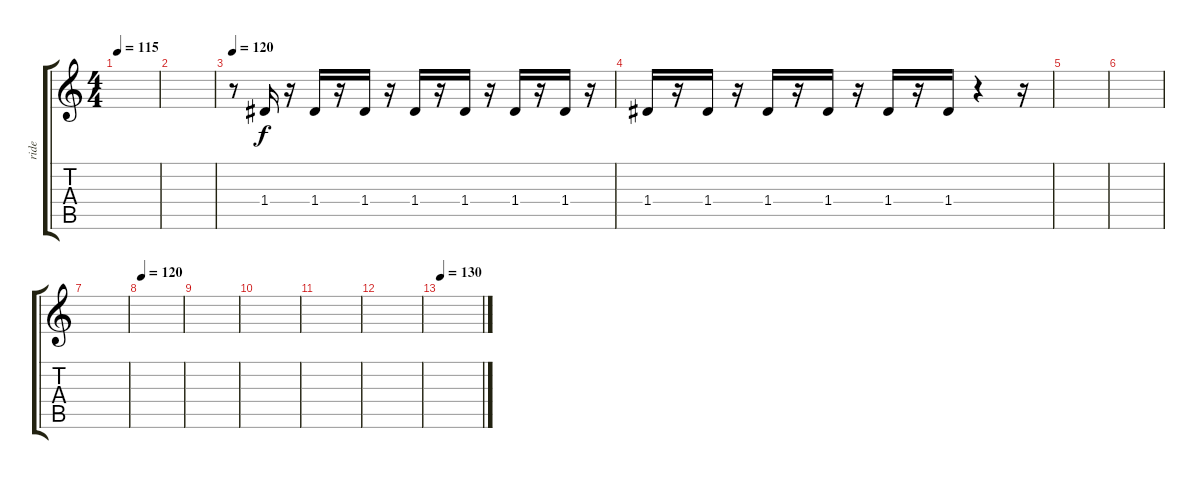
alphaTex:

\track ("ride" "ride") {instrument acousticguitarsteel}
\staff {score tabs}
\tuning (E4 B3 G3 D3 A2 E2) {hide}
\ts (4 4)
\tempo 115
\clef g2
\ks c
|
|
\tempo 120
r.8 1.4.16 r.16 1.4.16 r.16 1.4.16 r.16 1.4.16 r.16 1.4.16 r.16 1.4.16 r.16 1.4.16 r.16 |
1.4.16 r.16 1.4.16 r.16 1.4.16 r.16 1.4.16 r.16 1.4.16 r.16 1.4.16 r.4 r.16 |
|
|
|
\tempo 120
|
|
|
|
|
\tempo 130
